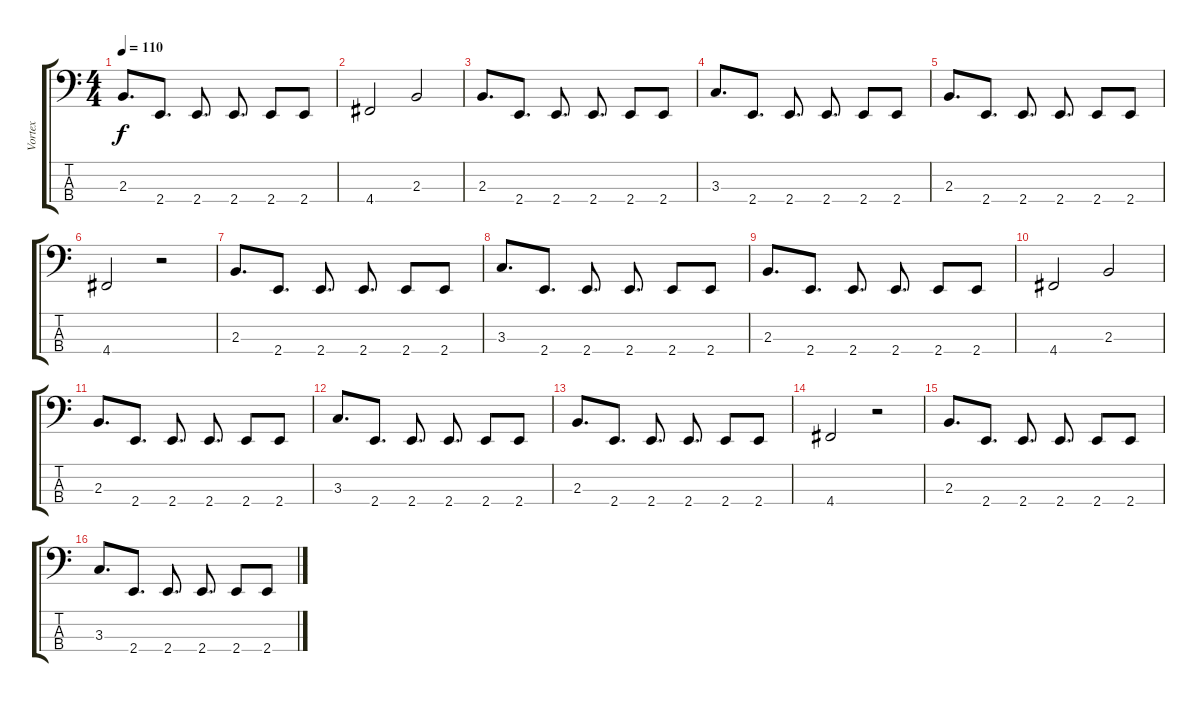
\track ("Vortex" "Vortex") {instrument electricbassfinger}
\staff {score tabs}
\tuning (G2 D2 A1 D1) {hide}
\ts (4 4)
\tempo 110
\clef f4
\ks c
2.3.8{d dy f} 2.4.8{d} 2.4.8{d} 2.4.8{d} 2.4.8 2.4.8 |
4.4.2 2.3.2 |
2.3.8{d} 2.4.8{d} 2.4.8{d} 2.4.8{d} 2.4.8 2.4.8 |
3.3.8{d} 2.4.8{d} 2.4.8{d} 2.4.8{d} 2.4.8 2.4.8 |
2.3.8{d} 2.4.8{d} 2.4.8{d} 2.4.8{d} 2.4.8 2.4.8 |
4.4.2 r.2 |
2.3.8{d} 2.4.8{d} 2.4.8{d} 2.4.8{d} 2.4.8 2.4.8 |
3.3.8{d} 2.4.8{d} 2.4.8{d} 2.4.8{d} 2.4.8 2.4.8 |
2.3.8{d} 2.4.8{d} 2.4.8{d} 2.4.8{d} 2.4.8 2.4.8 |
4.4.2 2.3.2 |
2.3.8{d} 2.4.8{d} 2.4.8{d} 2.4.8{d} 2.4.8 2.4.8 |
3.3.8{d} 2.4.8{d} 2.4.8{d} 2.4.8{d} 2.4.8 2.4.8 |
2.3.8{d} 2.4.8{d} 2.4.8{d} 2.4.8{d} 2.4.8 2.4.8 |
4.4.2 r.2 |
2.3.8{d} 2.4.8{d} 2.4.8{d} 2.4.8{d} 2.4.8 2.4.8 |
3.3.8{d} 2.4.8{d} 2.4.8{d} 2.4.8{d} 2.4.8 2.4.8
